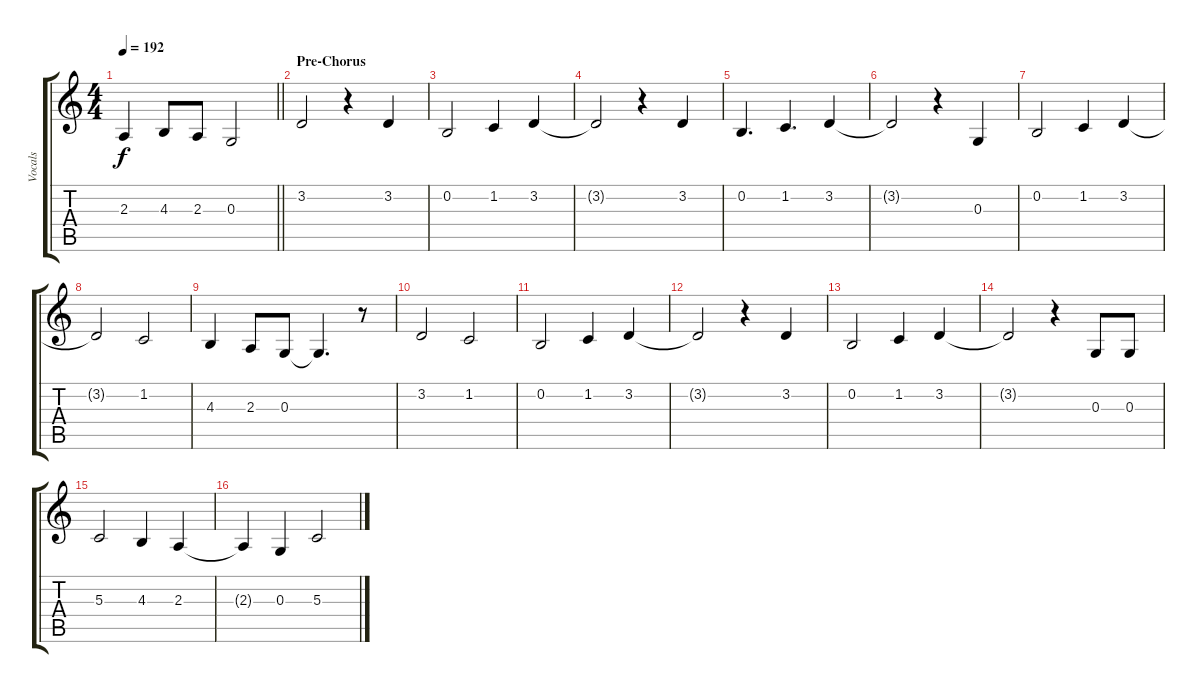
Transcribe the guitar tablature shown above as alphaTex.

\track ("Vocals" "Vocals") {instrument altosax}
\staff {score tabs}
\tuning (E4 B3 G3 D3 A2 E2) {hide}
\ts (4 4)
\tempo 192
\clef g2
\barLineRight lightlight
\ks c
2.3.4{dy f} 4.3.8 2.3.8 0.3.2 |
\section ("" "Pre-Chorus")
3.2.2 r.4 3.2.4 |
0.2.2 1.2.4 3.2.4 |
3.2{t}.2 r.4 3.2.4 |
0.2.4{d} 1.2.4{d} 3.2.4 |
3.2{t}.2 r.4 0.3.4 |
0.2.2 1.2.4 3.2.4 |
3.2{t}.2 1.2.2 |
4.3.4 2.3.8 0.3.8 0.3{t}.4{d} r.8 |
3.2.2 1.2.2 |
0.2.2 1.2.4 3.2.4 |
3.2{t}.2 r.4 3.2.4 |
0.2.2 1.2.4 3.2.4 |
3.2{t}.2 r.4 0.3.8 0.3.8 |
5.3.2 4.3.4 2.3.4 |
2.3{t}.4 0.3.4 5.3.2
